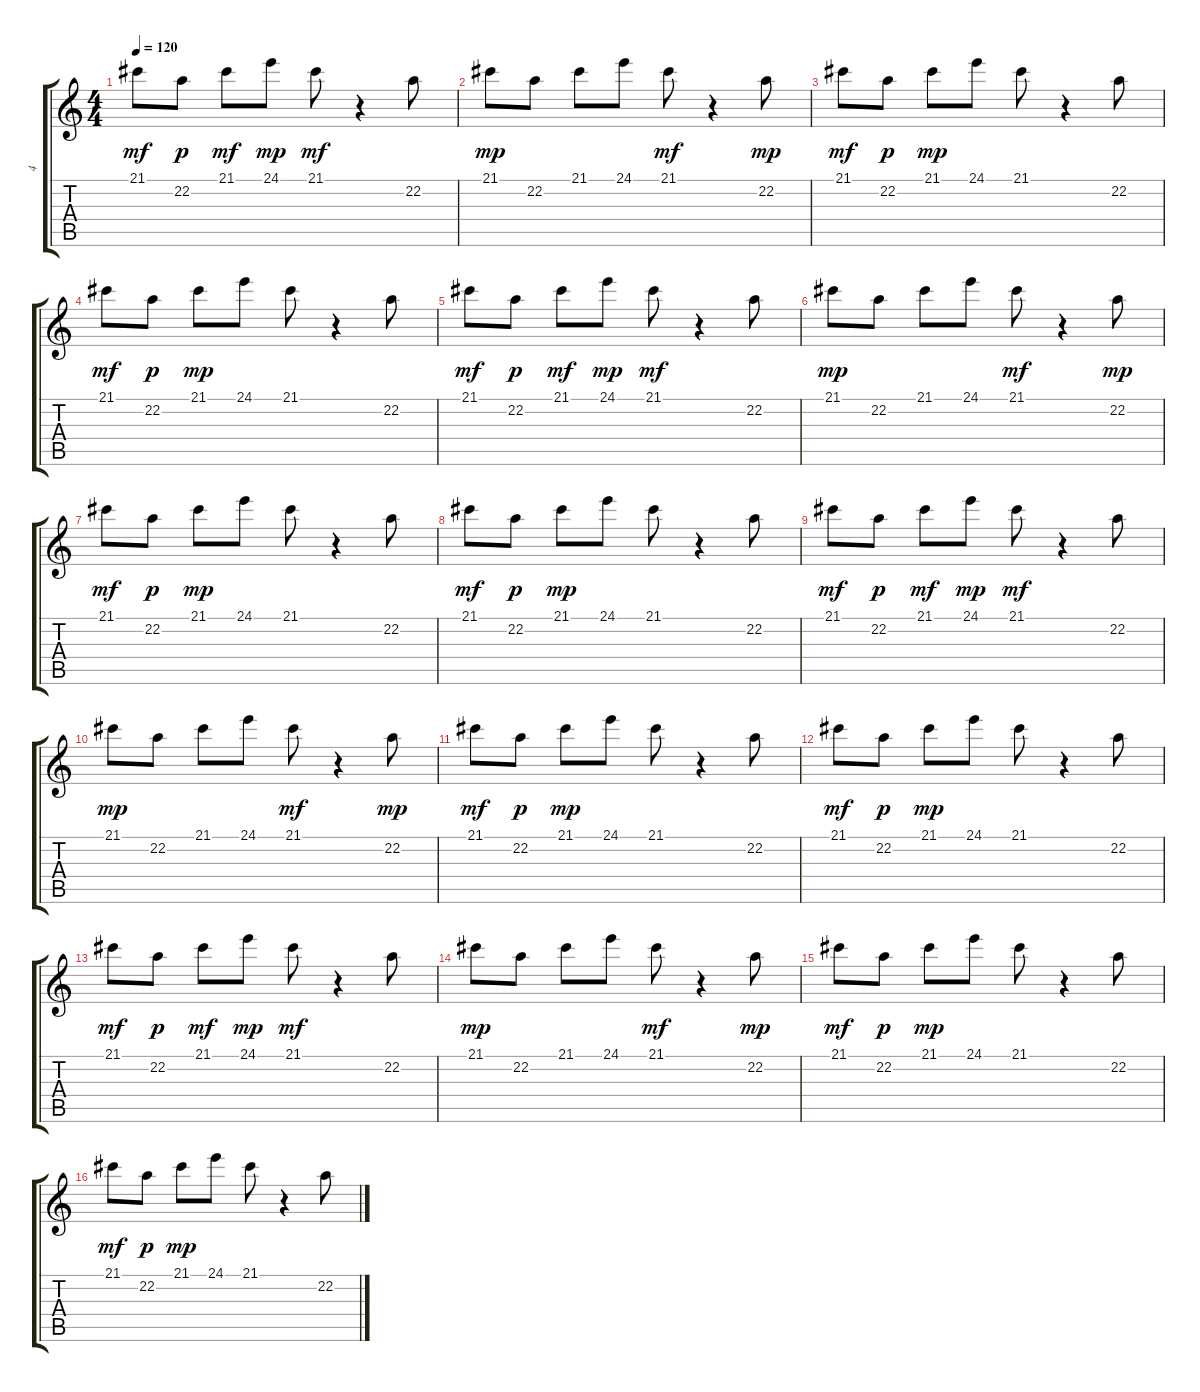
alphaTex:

\track ("4" "4") {instrument piccolo}
\staff {score tabs}
\tuning (E4 B3 G3 D3 A2 E2) {hide}
\ts (4 4)
\tempo 120
\clef g2
\ks c
21.1.8{dy mf} 22.2.8{dy p} 21.1.8{dy mf} 24.1.8{dy mp} 21.1.8{dy mf} r.4 22.2.8 |
21.1.8{dy mp} 22.2.8 21.1.8 24.1.8 21.1.8{dy mf} r.4 22.2.8{dy mp} |
21.1.8{dy mf} 22.2.8{dy p} 21.1.8{dy mp} 24.1.8 21.1.8 r.4 22.2.8 |
21.1.8{dy mf} 22.2.8{dy p} 21.1.8{dy mp} 24.1.8 21.1.8 r.4 22.2.8 |
21.1.8{dy mf} 22.2.8{dy p} 21.1.8{dy mf} 24.1.8{dy mp} 21.1.8{dy mf} r.4 22.2.8 |
21.1.8{dy mp} 22.2.8 21.1.8 24.1.8 21.1.8{dy mf} r.4 22.2.8{dy mp} |
21.1.8{dy mf} 22.2.8{dy p} 21.1.8{dy mp} 24.1.8 21.1.8 r.4 22.2.8 |
21.1.8{dy mf} 22.2.8{dy p} 21.1.8{dy mp} 24.1.8 21.1.8 r.4 22.2.8 |
21.1.8{dy mf} 22.2.8{dy p} 21.1.8{dy mf} 24.1.8{dy mp} 21.1.8{dy mf} r.4 22.2.8 |
21.1.8{dy mp} 22.2.8 21.1.8 24.1.8 21.1.8{dy mf} r.4 22.2.8{dy mp} |
21.1.8{dy mf} 22.2.8{dy p} 21.1.8{dy mp} 24.1.8 21.1.8 r.4 22.2.8 |
21.1.8{dy mf} 22.2.8{dy p} 21.1.8{dy mp} 24.1.8 21.1.8 r.4 22.2.8 |
21.1.8{dy mf} 22.2.8{dy p} 21.1.8{dy mf} 24.1.8{dy mp} 21.1.8{dy mf} r.4 22.2.8 |
21.1.8{dy mp} 22.2.8 21.1.8 24.1.8 21.1.8{dy mf} r.4 22.2.8{dy mp} |
21.1.8{dy mf} 22.2.8{dy p} 21.1.8{dy mp} 24.1.8 21.1.8 r.4 22.2.8 |
21.1.8{dy mf} 22.2.8{dy p} 21.1.8{dy mp} 24.1.8 21.1.8 r.4 22.2.8
